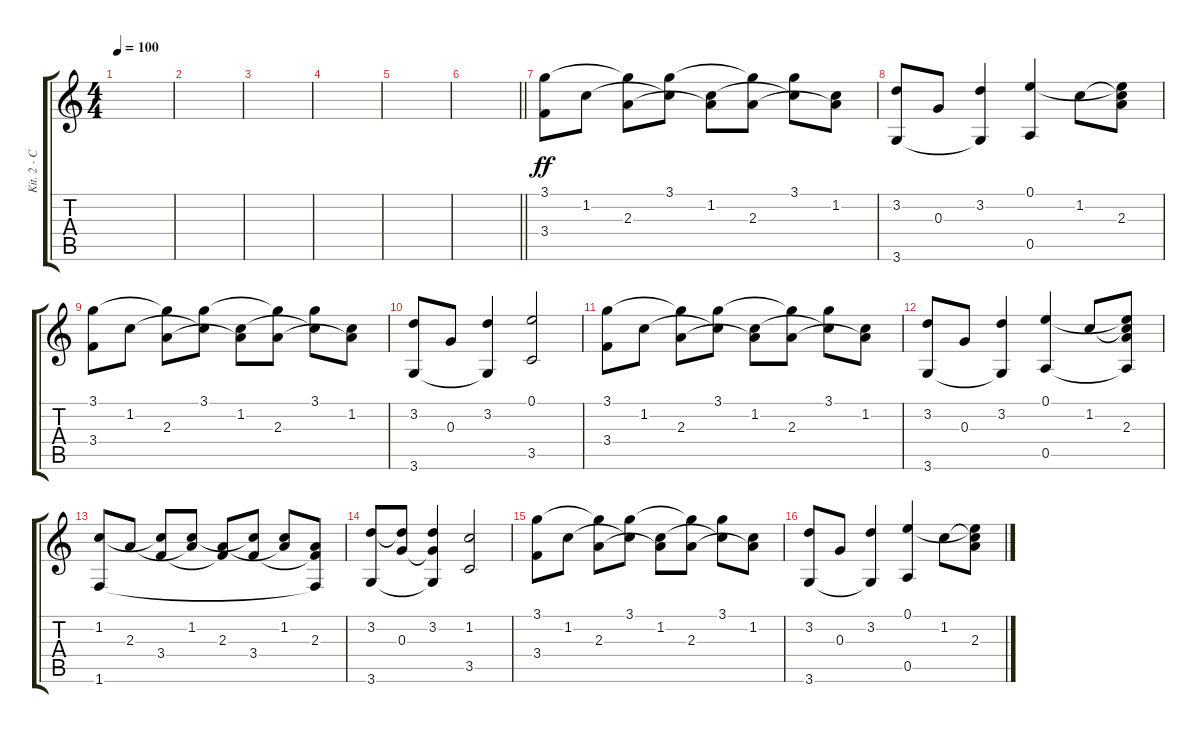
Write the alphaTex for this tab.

\track ("Kit. 2 - Clean" "Kit. 2 - C") {instrument electricguitarclean}
\staff {score tabs}
\tuning (E4 B3 G3 D3 A2 E2) {hide}
\ts (4 4)
\tempo 100
\clef g2
\ks c
|
|
|
|
|
\barLineRight lightlight
|
(3.1 3.4).8{dy ff} 1.2.8 (3.1{t} 2.3).8 (3.1 1.2{t}).8 (1.2 2.3{t}).8 (3.1{t} 2.3).8 (3.1 1.2{t}).8 (1.2 2.3{t}).8 |
(3.2 3.6).8 0.3.8 (3.2 3.6{t}).4 (0.1 0.5).4 1.2.8 (0.1{t} 1.2{t} 2.3).8 |
(3.1 3.4).8 1.2.8 (3.1{t} 2.3).8 (3.1 1.2{t}).8 (1.2 2.3{t}).8 (3.1{t} 2.3).8 (3.1 1.2{t}).8 (1.2 2.3{t}).8 |
(3.2 3.6).8 0.3.8 (3.2 3.6{t}).4 (0.1 3.5).2 |
(3.1 3.4).8 1.2.8 (3.1{t} 2.3).8 (3.1 1.2{t}).8 (1.2 2.3{t}).8 (3.1{t} 2.3).8 (3.1 1.2{t}).8 (1.2 2.3{t}).8 |
(3.2 3.6).8 0.3.8 (3.2 3.6{t}).4 (0.1 0.5).4 1.2.8 (0.1{t} 1.2{t} 2.3 0.5{t}).8 |
(1.2 1.6).8 2.3.8 (1.2{t} 3.4).8 (1.2 2.3{t}).8 (2.3 3.4{t}).8 (1.2{t} 3.4).8 (1.2 2.3{t}).8 (2.3 3.4{t} 1.6{t}).8 |
(3.2 3.6).8 (3.2{t} 0.3).8 (3.2 0.3{t} 3.6{t}).4 (1.2 3.5).2 |
(3.1 3.4).8 1.2.8 (3.1{t} 2.3).8 (3.1 1.2{t}).8 (1.2 2.3{t}).8 (3.1{t} 2.3).8 (3.1 1.2{t}).8 (1.2 2.3{t}).8 |
(3.2 3.6).8 0.3.8 (3.2 3.6{t}).4 (0.1 0.5).4 1.2.8 (0.1{t} 1.2{t} 2.3).8
